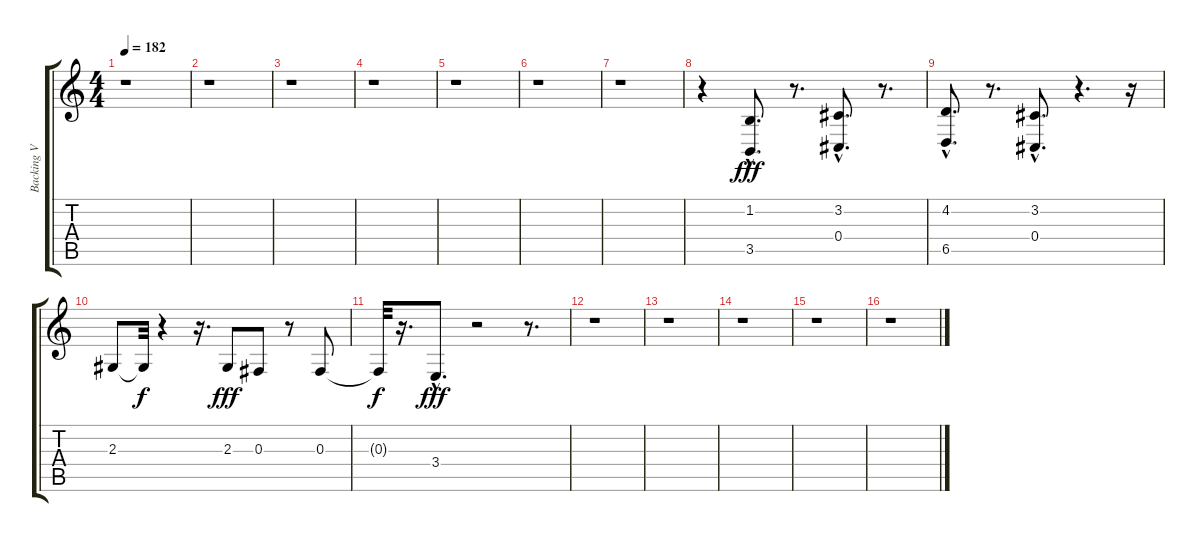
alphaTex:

\track ("Backing V" "Backing V") {instrument orchestrahit}
\staff {score tabs}
\tuning (Eb4 Bb3 Gb3 Db3 Ab2 Eb2) {hide}
\ts (4 4)
\tempo 182
\clef g2
\ks c
r.1{dy fff} |
r.1 |
r.1 |
r.1 |
r.1 |
r.1 |
r.1 |
r.4 (1.2{hac} 3.5{hac}).8{d} r.8{d} (3.2{hac} 0.4{hac}).8{d} r.8{d} |
(4.2{hac} 6.5{hac}).8{d} r.8{d} (3.2{hac} 0.4{hac}).8{d} r.4{d} r.16 |
2.3.8 2.3{t}.32{dy f} r.4 r.16{d} 2.3.8{dy fff} 0.3.8 r.8 0.3.8 |
0.3{t}.32{dy f} r.16{d} 3.4{hac}.8{d dy fff} r.2 r.8{d} |
r.1 |
r.1 |
r.1 |
r.1 |
r.1
